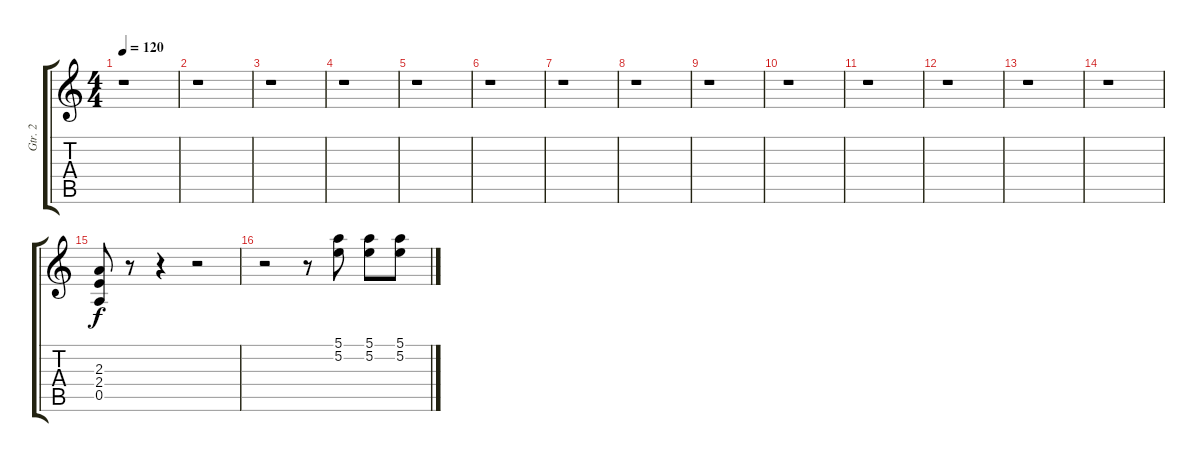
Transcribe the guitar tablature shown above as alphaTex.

\track ("Gtr. 2" "Gtr. 2") {instrument electricguitarjazz}
\staff {score tabs}
\tuning (E4 B3 G3 D3 A2 E2) {hide}
\ts (4 4)
\tempo 120
\clef g2
\ks c
r.1{dy f instrument electricguitarjazz} |
r.1 |
r.1 |
r.1 |
r.1 |
r.1 |
r.1 |
r.1 |
r.1 |
r.1 |
r.1 |
r.1 |
r.1 |
r.1 |
(2.3 2.4 0.5).8 r.8 r.4 r.2 |
r.2 r.8 (5.1 5.2).8 (5.1 5.2).8 (5.1 5.2).8
